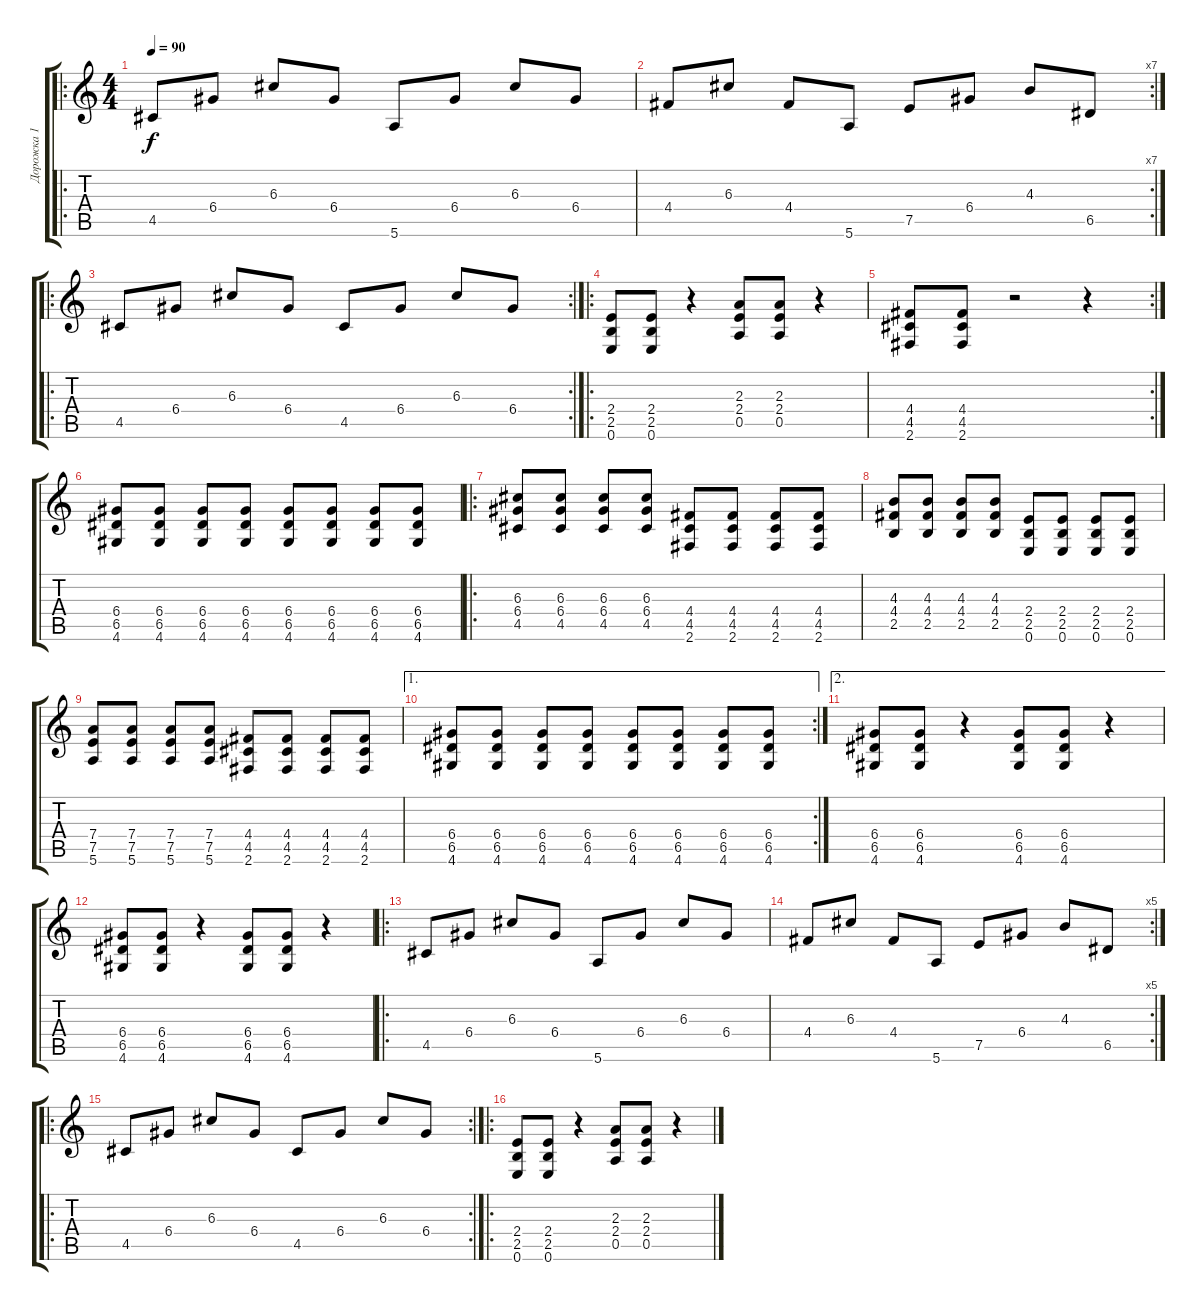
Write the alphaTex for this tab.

\track ("Дорожка 1" "Дорожка 1") {instrument electricguitarclean}
\staff {score tabs}
\tuning (E4 B3 G3 D3 A2 E2) {hide}
\ro
\ts (4 4)
\tempo 90
\clef g2
\ks c
4.5.8{dy f instrument electricguitarclean} 6.4.8 6.3.8 6.4.8 5.6.8 6.4.8 6.3.8 6.4.8 |
\rc 7
4.4.8 6.3.8 4.4.8 5.6.8 7.5.8 6.4.8 4.3.8 6.5.8 |
\ro
\rc 2
4.5.8 6.4.8 6.3.8 6.4.8 4.5.8 6.4.8 6.3.8 6.4.8 |
\ro
(2.4 2.5 0.6).8{instrument overdrivenguitar} (2.4 2.5 0.6).8 r.4 (2.3 2.4 0.5).8 (2.3 2.4 0.5).8 r.4 |
\rc 2
(4.4 4.5 2.6).8 (4.4 4.5 2.6).8 r.2 r.4 |
(6.4 6.5 4.6).8 (6.4 6.5 4.6).8 (6.4 6.5 4.6).8 (6.4 6.5 4.6).8 (6.4 6.5 4.6).8 (6.4 6.5 4.6).8 (6.4 6.5 4.6).8 (6.4 6.5 4.6).8 |
\ro
(6.3 6.4 4.5).8 (6.3 6.4 4.5).8 (6.3 6.4 4.5).8 (6.3 6.4 4.5).8 (4.4 4.5 2.6).8 (4.4 4.5 2.6).8 (4.4 4.5 2.6).8 (4.4 4.5 2.6).8 |
(4.3 4.4 2.5).8 (4.3 4.4 2.5).8 (4.3 4.4 2.5).8 (4.3 4.4 2.5).8 (2.4 2.5 0.6).8 (2.4 2.5 0.6).8 (2.4 2.5 0.6).8 (2.4 2.5 0.6).8 |
(7.4 7.5 5.6).8 (7.4 7.5 5.6).8 (7.4 7.5 5.6).8 (7.4 7.5 5.6).8 (4.4 4.5 2.6).8 (4.4 4.5 2.6).8 (4.4 4.5 2.6).8 (4.4 4.5 2.6).8 |
\ae 1
\rc 2
(6.4 6.5 4.6).8 (6.4 6.5 4.6).8 (6.4 6.5 4.6).8 (6.4 6.5 4.6).8 (6.4 6.5 4.6).8 (6.4 6.5 4.6).8 (6.4 6.5 4.6).8 (6.4 6.5 4.6).8 |
\ae 2
(6.4 6.5 4.6).8 (6.4 6.5 4.6).8 r.4 (6.4 6.5 4.6).8 (6.4 6.5 4.6).8 r.4 |
(6.4 6.5 4.6).8 (6.4 6.5 4.6).8 r.4 (6.4 6.5 4.6).8 (6.4 6.5 4.6).8 r.4 |
\ro
4.5.8{instrument electricguitarclean} 6.4.8 6.3.8 6.4.8 5.6.8 6.4.8 6.3.8 6.4.8 |
\rc 5
4.4.8 6.3.8 4.4.8 5.6.8 7.5.8 6.4.8 4.3.8 6.5.8 |
\ro
\rc 2
4.5.8 6.4.8 6.3.8 6.4.8 4.5.8 6.4.8 6.3.8 6.4.8 |
\ro
(2.4 2.5 0.6).8{instrument overdrivenguitar} (2.4 2.5 0.6).8 r.4 (2.3 2.4 0.5).8 (2.3 2.4 0.5).8 r.4
